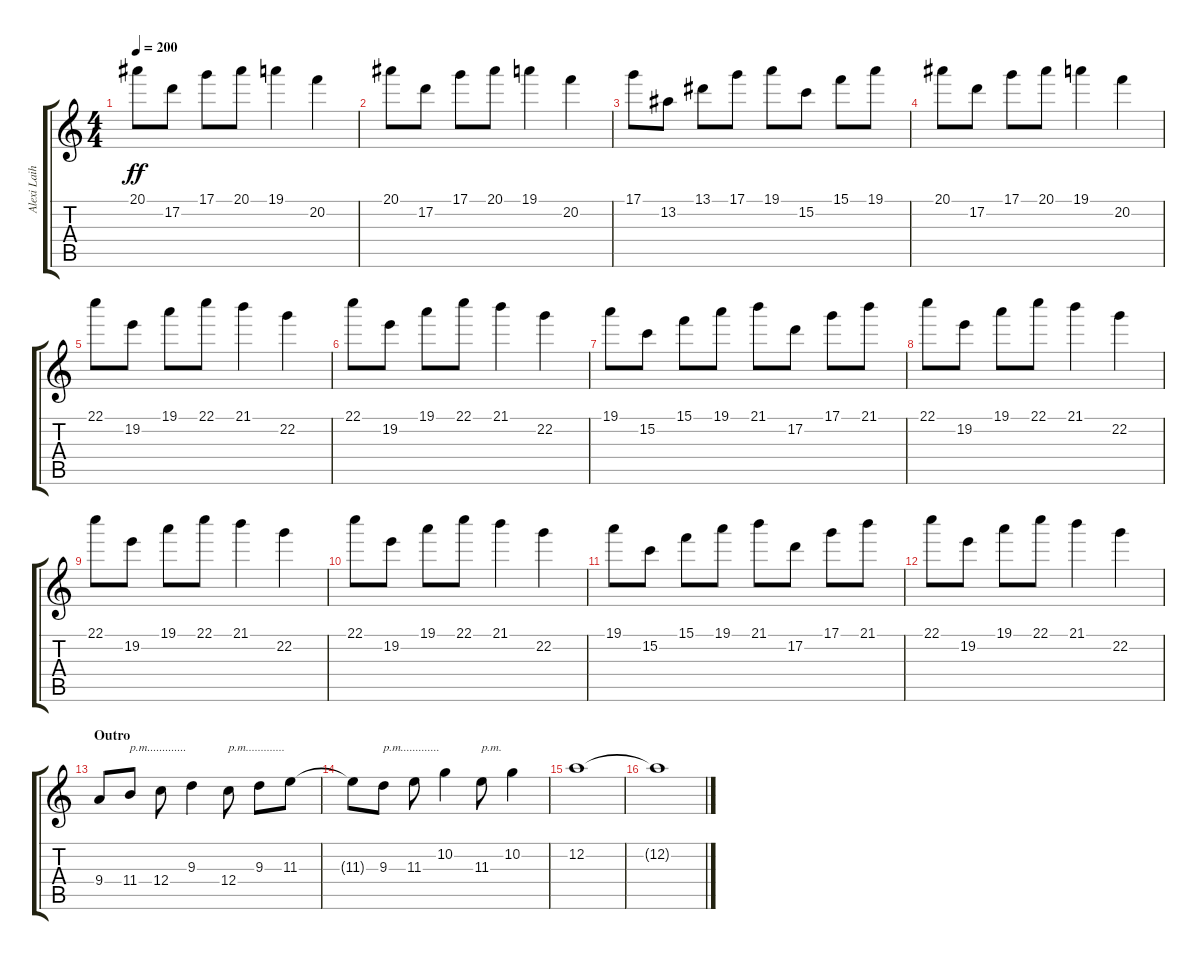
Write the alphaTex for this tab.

\track ("Alexi Laiho" "Alexi Laih") {instrument overdrivenguitar}
\staff {score tabs}
\tuning (D4 A3 F3 C3 G2 D2) {hide}
\ts (4 4)
\tempo 200
\clef g2
\ks c
20.1.8{dy ff} 17.2.8 17.1.8 20.1.8 19.1.4 20.2.4 |
20.1.8 17.2.8 17.1.8 20.1.8 19.1.4 20.2.4 |
17.1.8 13.2.8 13.1.8 17.1.8 19.1.8 15.2.8 15.1.8 19.1.8 |
20.1.8 17.2.8 17.1.8 20.1.8 19.1.4 20.2.4 |
22.1.8 19.2.8 19.1.8 22.1.8 21.1.4 22.2.4 |
22.1.8 19.2.8 19.1.8 22.1.8 21.1.4 22.2.4 |
19.1.8 15.2.8 15.1.8 19.1.8 21.1.8 17.2.8 17.1.8 21.1.8 |
22.1.8 19.2.8 19.1.8 22.1.8 21.1.4 22.2.4 |
22.1.8 19.2.8 19.1.8 22.1.8 21.1.4 22.2.4 |
22.1.8 19.2.8 19.1.8 22.1.8 21.1.4 22.2.4 |
19.1.8 15.2.8 15.1.8 19.1.8 21.1.8 17.2.8 17.1.8 21.1.8 |
22.1.8 19.2.8 19.1.8 22.1.8 21.1.4 22.2.4 |
\section ("" "Outro")
9.4.8 11.4.8{txt "p.m............."} 12.4.8 9.3.4 12.4.8{txt "p.m............."} 9.3.8 11.3.8 |
11.3{t}.8 9.3.8{txt "p.m............."} 11.3.8 10.2.4 11.3.8{txt "p.m."} 10.2.4 |
12.2.1 |
12.2{t}.1
